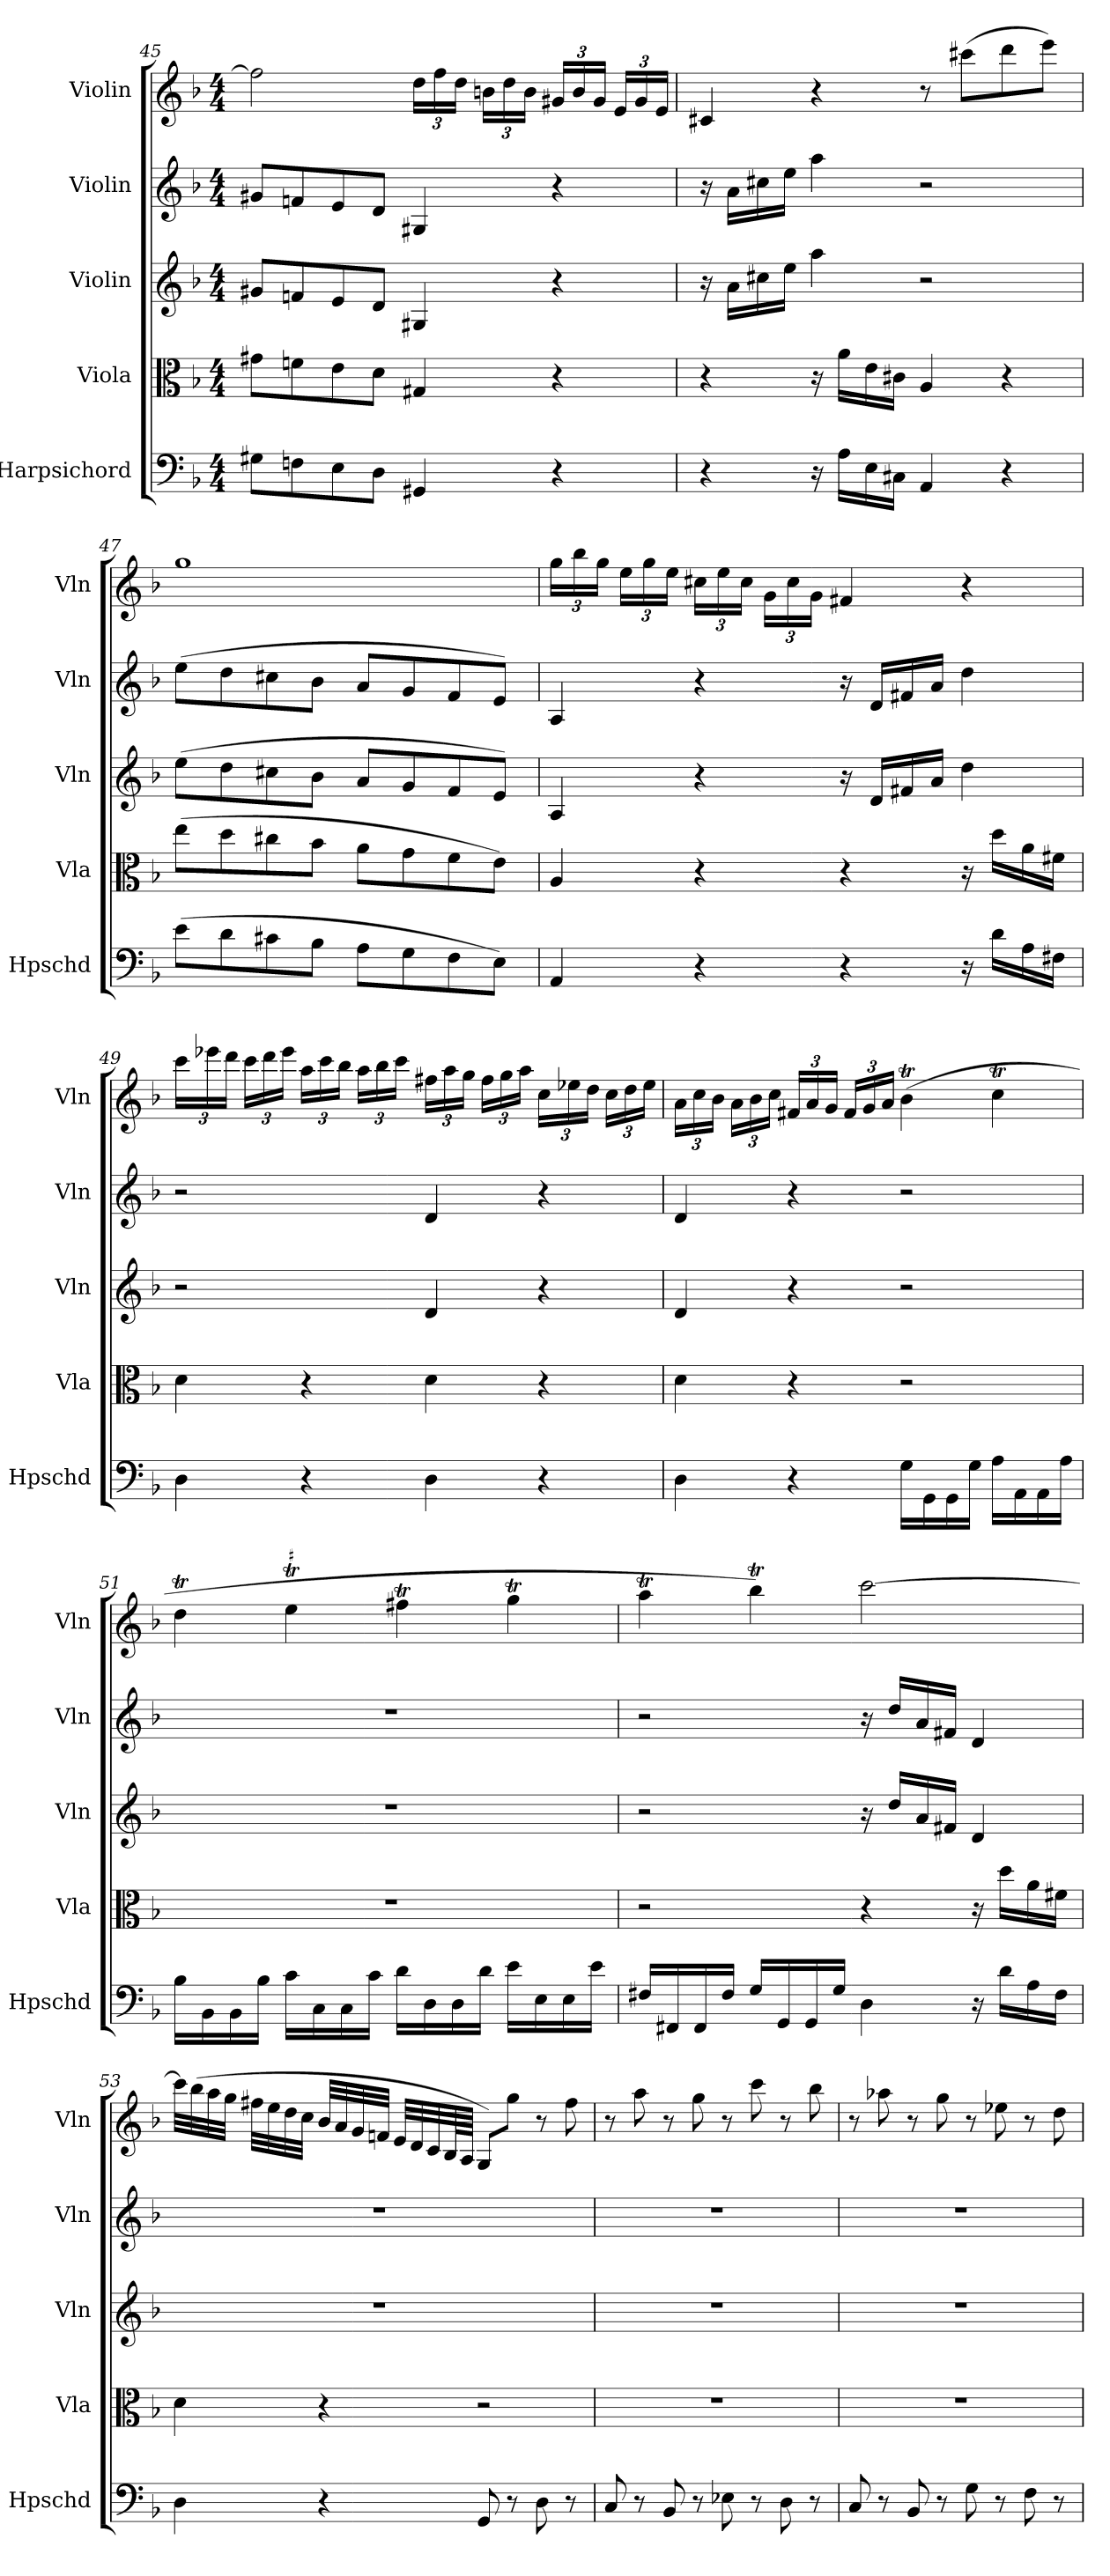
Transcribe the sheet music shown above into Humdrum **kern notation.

**kern	**kern	**kern	**kern	**kern
*part5	*part4	*part3	*part2	*part1
*staff5	*staff4	*staff3	*staff2	*staff1
*I"Harpsichord	*I"Viola	*I"Violin	*I"Violin	*I"Violin
*I'Hpschd	*I'Vla	*I'Vln	*I'Vln	*I'Vln
*clefF4	*clefC3	*clefG2	*clefG2	*clefG2
*k[b-]	*k[b-]	*k[b-]	*k[b-]	*k[b-]
*F:	*F:	*F:	*F:	*F:
*M4/4	*M4/4	*M4/4	*M4/4	*M4/4
=45	=45	=45	=45	=45
8G#X\L	8g#X\L	8g#X/L	8g#X/L	2ff\]
8Fn\	8fn\	8fn/	8fn/	.
8E\	8e\	8e/	8e/	.
8D\J	8d\J	8d/J	8d/J	.
4GG#X/	4G#X/	4G#X/	4G#X/	24dd\LL
.	.	.	.	24ff\
.	.	.	.	24dd\JJ
.	.	.	.	24bn\LL
.	.	.	.	24dd\
.	.	.	.	24b\JJ
4r	4r	4r	4r	24g#X/LL
.	.	.	.	24b/
.	.	.	.	24g#/JJ
.	.	.	.	24e/LL
.	.	.	.	24g#/
.	.	.	.	24e/JJ
=46	=46	=46	=46	=46
4r	4r	16r	16r	4c#X/
.	.	16a\LL	16a\LL	.
.	.	16cc#X\	16cc#X\	.
.	.	16ee\JJ	16ee\JJ	.
16r	16r	4aa\	4aa\	4r
16A\LL	16a\LL	.	.	.
16E\	16e\	.	.	.
16C#X\JJ	16c#X\JJ	.	.	.
4AA/	4A/	2r	2r	8r
.	.	.	.	(8ccc#X\L
4r	4r	.	.	8ddd\
.	.	.	.	8eee\J)
=47	=47	=47	=47	=47
(8e\L	(8ee\L	(8ee\L	(8ee\L	1gg\
8d\	8dd\	8dd\	8dd\	.
8c#X\	8cc#X\	8cc#X\	8cc#X\	.
8B-\J	8b-\J	8b-\J	8b-\J	.
8A\L	8a\L	8a/L	8a/L	.
8G\	8g\	8g/	8g/	.
8F\	8f\	8f/	8f/	.
8E\J)	8e\J)	8e/J)	8e/J)	.
=48	=48	=48	=48	=48
4AA/	4A/	4A/	4A/	24gg\LL
.	.	.	.	24bb-\
.	.	.	.	24gg\JJ
.	.	.	.	24ee\LL
.	.	.	.	24gg\
.	.	.	.	24ee\JJ
4r	4r	4r	4r	24cc#X\LL
.	.	.	.	24ee\
.	.	.	.	24cc#\JJ
.	.	.	.	24g\LL
.	.	.	.	24cc#\
.	.	.	.	24g\JJ
4r	4r	16r	16r	4f#X/
.	.	16d/LL	16d/LL	.
.	.	16f#X/	16f#X/	.
.	.	16a/JJ	16a/JJ	.
16r	16r	4dd\	4dd\	4r
16d\LL	16dd\LL	.	.	.
16A\	16a\	.	.	.
16F#X\JJ	16f#X\JJ	.	.	.
=49	=49	=49	=49	=49
4D\	4d\	2r	2r	24ccc\LL
.	.	.	.	24eee-X\
.	.	.	.	24ddd\JJ
.	.	.	.	24ccc\LL
.	.	.	.	24ddd\
.	.	.	.	24eee-\JJ
4r	4r	.	.	24aa\LL
.	.	.	.	24ccc\
.	.	.	.	24bb-\JJ
.	.	.	.	24aa\LL
.	.	.	.	24bb-\
.	.	.	.	24ccc\JJ
4D\	4d\	4d/	4d/	24ff#X\LL
.	.	.	.	24aa\
.	.	.	.	24gg\JJ
.	.	.	.	24ff#\LL
.	.	.	.	24gg\
.	.	.	.	24aa\JJ
4r	4r	4r	4r	24cc\LL
.	.	.	.	24ee-X\
.	.	.	.	24dd\JJ
.	.	.	.	24cc\LL
.	.	.	.	24dd\
.	.	.	.	24ee-\JJ
=50	=50	=50	=50	=50
4D\	4d\	4d/	4d/	24a\LL
.	.	.	.	24cc\
.	.	.	.	24b-\JJ
.	.	.	.	24a\LL
.	.	.	.	24b-\
.	.	.	.	24cc\JJ
4r	4r	4r	4r	24f#X/LL
.	.	.	.	24a/
.	.	.	.	24g/JJ
.	.	.	.	24f#/LL
.	.	.	.	24g/
.	.	.	.	24a/JJ
16G\LL	2r	2r	2r	(4b-T\
16GG\	.	.	.	.
16GG\	.	.	.	.
16G\JJ	.	.	.	.
16A\LL	.	.	.	4ccT\
16AA\	.	.	.	.
16AA\	.	.	.	.
16A\JJ	.	.	.	.
=51	=51	=51	=51	=51
16B-\LL	1r	1r	1r	4ddT\
16BB-\	.	.	.	.
16BB-\	.	.	.	.
16B-\JJ	.	.	.	.
!	!	!	!	!LO:TR:acc=#
16c\LL	.	.	.	4eeT\
16C\	.	.	.	.
16C\	.	.	.	.
16c\JJ	.	.	.	.
16d\LL	.	.	.	4ff#Xt\
16D\	.	.	.	.
16D\	.	.	.	.
16d\JJ	.	.	.	.
16e\LL	.	.	.	4ggT\
16E\	.	.	.	.
16E\	.	.	.	.
16e\JJ	.	.	.	.
=52	=52	=52	=52	=52
16F#X/LL	2r	2r	2r	4aat\
16FF#X/	.	.	.	.
16FF#/	.	.	.	.
16F#/JJ	.	.	.	.
16G/LL	.	.	.	4bb-T\)
16GG/	.	.	.	.
16GG/	.	.	.	.
16G/JJ	.	.	.	.
4D\	4r	16r	16r	[2ccc\
.	.	16dd/LL	16dd/LL	.
.	.	16a/	16a/	.
.	.	16f#X/JJ	16f#X/JJ	.
16r	16r	4d/	4d/	.
16d\LL	16dd\LL	.	.	.
16A\	16a\	.	.	.
16F#\JJ	16f#X\JJ	.	.	.
=53	=53	=53	=53	=53
4D\	4d\	1r	1r	32ccc\LLL]
.	.	.	.	(32bb-\
.	.	.	.	32aa\
.	.	.	.	32gg\JJJ
.	.	.	.	32ff#X\LLL
.	.	.	.	32ee\
.	.	.	.	32dd\
.	.	.	.	32cc\JJJ
4r	4r	.	.	32b-/LLL
.	.	.	.	32a/
.	.	.	.	32g/
.	.	.	.	32fn/JJJ
.	.	.	.	32e/LLL
.	.	.	.	32d/
.	.	.	.	32c/
.	.	.	.	64B-/L
.	.	.	.	64A/JJJJ
8GG/	2r	.	.	8G/L)
8r	.	.	.	8gg\J
8D\	.	.	.	8r
8r	.	.	.	8ff#\
=54	=54	=54	=54	=54
8C/	1r	1r	1r	8r
8r	.	.	.	8aa\
8BB-/	.	.	.	8r
8r	.	.	.	8gg\
8E-X\	.	.	.	8r
8r	.	.	.	8ccc\
8D\	.	.	.	8r
8r	.	.	.	8bb-\
=55	=55	=55	=55	=55
8C/	1r	1r	1r	8r
8r	.	.	.	8aa-X\
8BB-/	.	.	.	8r
8r	.	.	.	8gg\
8G\	.	.	.	8r
8r	.	.	.	8ee-X\
8F\	.	.	.	8r
8r	.	.	.	8dd\
=	=	=	=	=
*-	*-	*-	*-	*-
